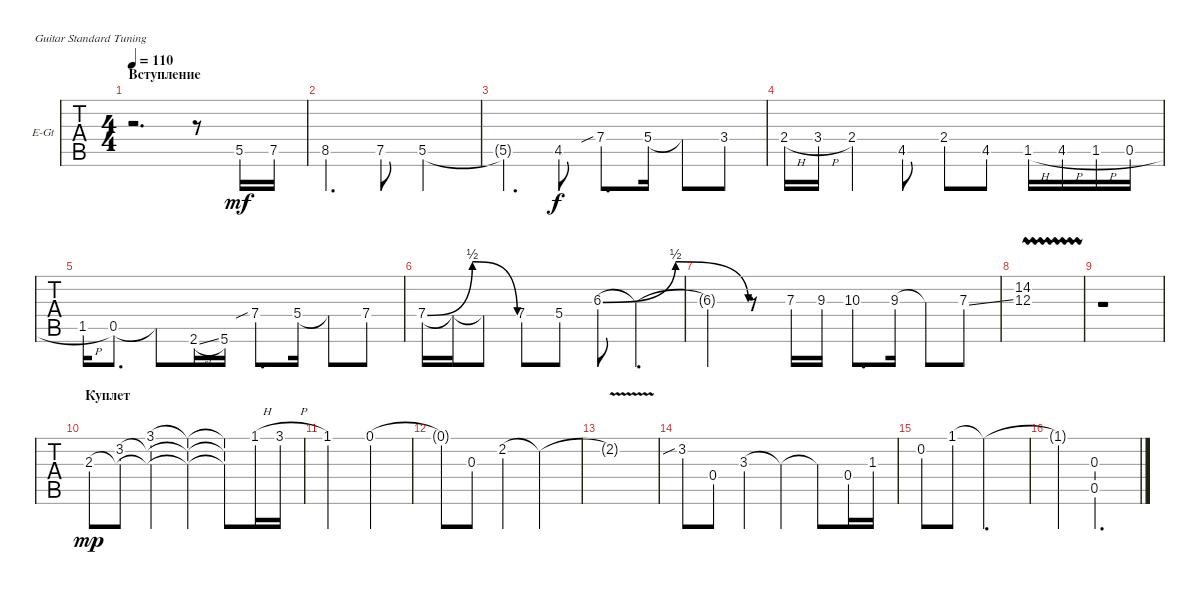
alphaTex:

\defaultSystemsLayout 4
\bracketExtendMode groupsimilarinstruments
\firstSystemTrackNameOrientation horizontal
\otherSystemsTrackNameOrientation horizontal
\track ("Matt" "E-Gt") {instrument distortionguitar}
\staff {tabs}
\tuning (E4 B3 G3 D3 A2 E2)
\ts (4 4)
\section ("" "Вступление")
\tempo 110
\clef g2
\ks c
r.2{d dy mf instrument distortionguitar} r.8 5.5.16 7.5.16 |
8.5.4{d} 7.5.8 5.5.2 |
5.5{t}.4{d} 4.5.8{dy f} 7.4{sib}.8{d} 5.4.16 5.4{t}.8 3.4.8 |
2.4{h}.16 3.4{h}.16 2.4.4 4.5.8 2.4.8 4.5.8 1.5{h}.16 4.5{h}.16 1.5{h}.16 0.5{h}.16 |
1.5{h}.16 0.5.8{d} 0.5{t}.8 2.6{sl}.16 5.6.16 7.4{sib}.8{d} 5.4.16 5.4{t}.8 7.4.8 |
7.4{be (bendrelease 0 0 12 2 13.799999999999999 2 30 0)}.16 7.4{t}.16 7.4{t}.8 7.4.8 5.4.8 6.3{be (bendrelease 0 0 18.599999999999998 2 33 2 55.199999999999996 0)}.8 6.3{t}.4{d} |
6.3{t}.4 r.8 7.3.16 9.3.16 10.3.8{d} 9.3.16 9.3{t}.8 7.3{ss}.8 |
(14.2{vw} 12.3).1 |
r.1 |
\section ("" "Куплет")
2.3.8{dy mp} (3.2 2.3{t}).8 (3.1 2.3{t} 3.2{t}).4 (3.1{t} 2.3{t} 3.2{t}).4 (3.1{t} 2.3{t} 3.2{t}).8 1.1{h}.16 3.1{h}.16 |
1.1.2 0.1.2 |
0.1{t}.8 0.3.8 2.2.4 2.2{t}.2 |
2.2{v t}.1 |
3.2{sib}.8 0.4.8 3.3.4 3.3{t}.4 3.3{t}.8 0.4.16 1.3.16 |
0.2.8 1.1.8 1.1{t}.2{d} |
1.1{t}.4 (0.3 0.5).2{d}
